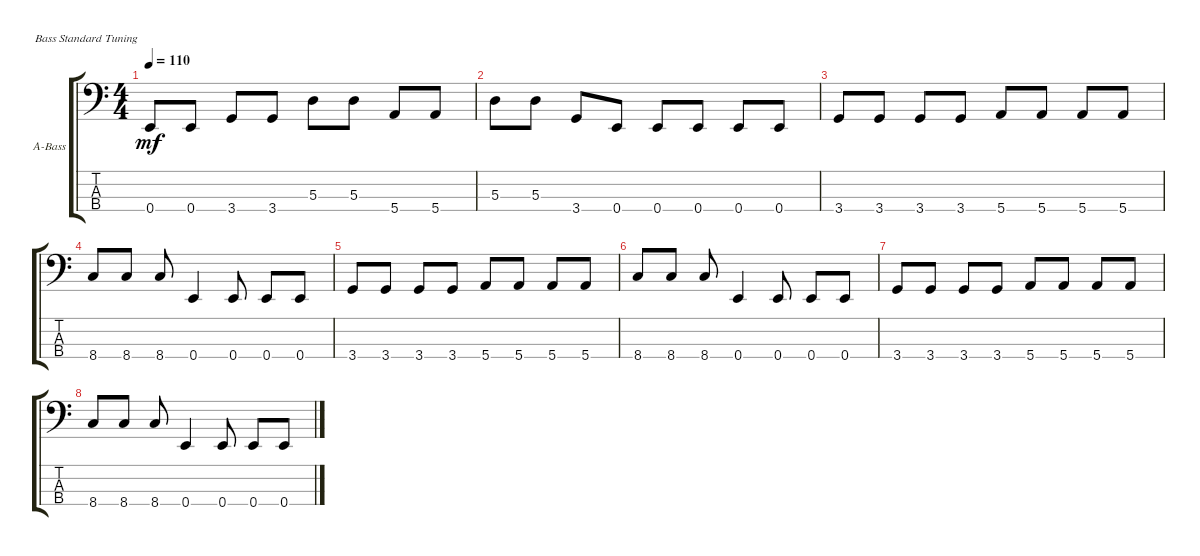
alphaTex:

\bracketExtendMode groupsimilarinstruments
\firstSystemTrackNameOrientation horizontal
\otherSystemsTrackNameOrientation horizontal
\track ("Acoustic Bass" "A-Bass") {instrument acousticbass}
\staff {score tabs}
\tuning (G2 D2 A1 E1)
\ts (4 4)
\tempo 110
\clef f4
\ks c
0.4.8{dy mf} 0.4.8 3.4.8 3.4.8 5.3.8 5.3.8 5.4.8 5.4.8 |
5.3.8 5.3.8 3.4.8 0.4.8 0.4.8 0.4.8 0.4.8 0.4.8 |
3.4.8 3.4.8 3.4.8 3.4.8 5.4.8 5.4.8 5.4.8 5.4.8 |
8.4.8 8.4.8 8.4.8 0.4.4 0.4.8 0.4.8 0.4.8 |
3.4.8 3.4.8 3.4.8 3.4.8 5.4.8 5.4.8 5.4.8 5.4.8 |
8.4.8 8.4.8 8.4.8 0.4.4 0.4.8 0.4.8 0.4.8 |
3.4.8 3.4.8 3.4.8 3.4.8 5.4.8 5.4.8 5.4.8 5.4.8 |
8.4.8 8.4.8 8.4.8 0.4.4 0.4.8 0.4.8 0.4.8
